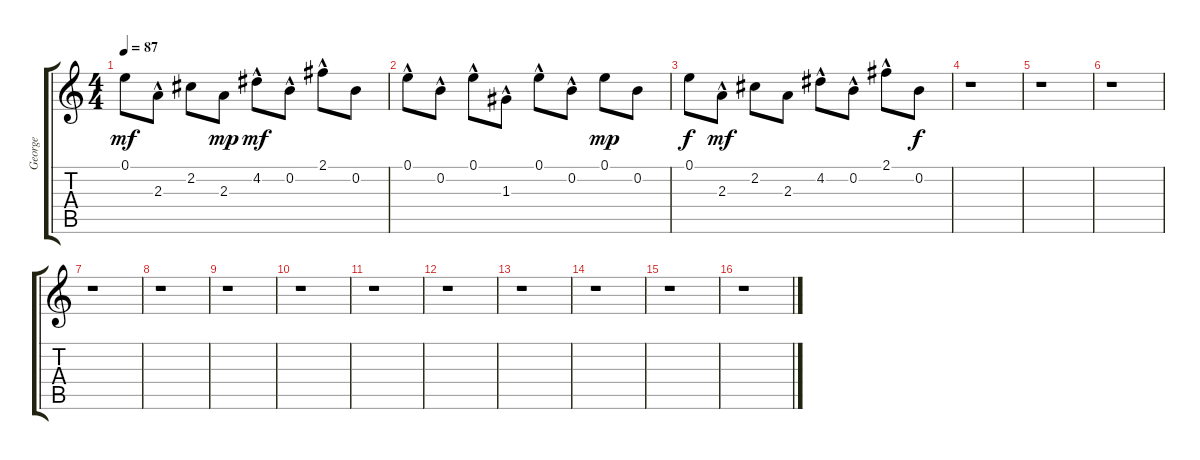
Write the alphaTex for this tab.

\track ("George" "George") {instrument overdrivenguitar}
\staff {score tabs}
\tuning (E4 B3 G3 D3 A2 E2) {hide}
\ts (4 4)
\tempo 87
\clef g2
\ks c
0.1.8{dy mf} 2.3{hac}.8 2.2.8 2.3.8{dy mp} 4.2{hac}.8{dy mf} 0.2{hac}.8 2.1{hac}.8 0.2.8 |
0.1{hac}.8 0.2{hac}.8 0.1{hac}.8 1.3{hac}.8 0.1{hac}.8 0.2{hac}.8 0.1.8{dy mp} 0.2.8 |
0.1.8{dy f} 2.3{hac}.8{dy mf} 2.2.8 2.3.8 4.2{hac}.8 0.2{hac}.8 2.1{hac}.8 0.2.8{dy f} |
r.1 |
r.1 |
r.1 |
r.1 |
r.1 |
r.1 |
r.1 |
r.1 |
r.1 |
r.1 |
r.1 |
r.1 |
r.1
